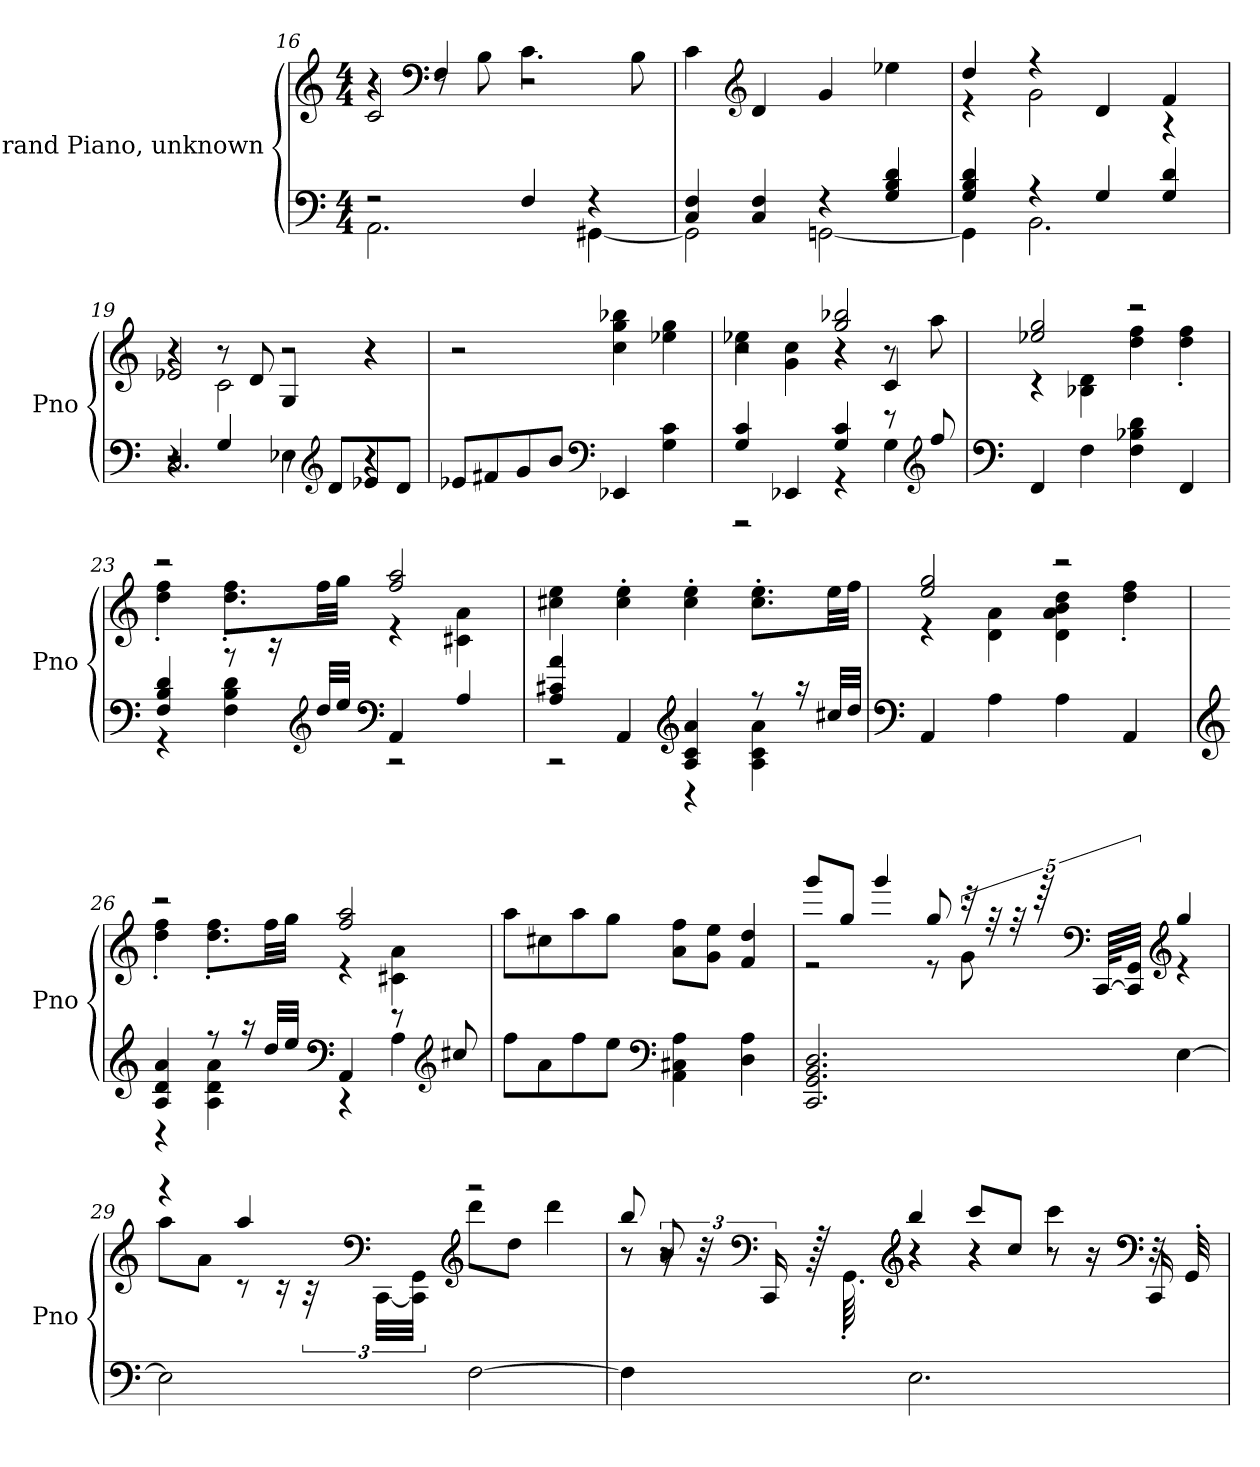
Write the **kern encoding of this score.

**kern	**kern
*part1	*part1
*staff2	*staff1
*I"Grand Piano, unknown	*
*I'Pno	*
*clefF4	*clefG2
*k[]	*k[]
*M4/4	*M4/4
=16	=16
*^	*^
*	*	*	*^
2r	2.AA\	2c/	4r	4r
*	*	*clefF4	*	*
.	.	.	8r	4F/
.	.	.	8B\	.
4F/	.	2r	4.c\	2r
4r	[4GG#X\	.	.	.
.	.	.	8B\	.
*	*	*v	*v	*v
=17	=17	=17
4C/ 4F/	2GG#\]	4c\
*	*	*clefG2
4C/ 4F/	.	4d/
4r	[2GGn\	4g/
4G/ 4B/ 4d/	.	4ee-X\
=18	=18	=18
*	*	*^
4G/ 4B/ 4d/	4GG\]	4dd/	4r
4r	2.BB\	4r	2g\
4G/	.	4d/	.
4G/ 4d/	.	4f/	4r
=19	=19	=19	=19
*	*^	*	*^
4r	2r	2.C/	2e-X/	4r	4r
4G/	.	.	.	2c\	8r
.	.	.	.	.	8d/
8r	4E-X\	.	2r	.	4G/
*clefG2	*	*	*	*	*
8d/L	.	.	.	.	.
8e-X/	4r	4r	.	4r	4r
8d/J	.	.	.	.	.
*v	*v	*v	*	*	*
*	*v	*v	*v
!!LO:LB:g=z
=20	=20
8e-X/L	2r
8f#X/	.
8g/	.
8b/J	.
*clefF4	*
4EE-X/	4cc\ 4gg\ 4bb-X\
4G\ 4c\	4ee-X\ 4gg\
=21	=21
*^	*^
*	*	*	*^
4G/ 4c/	2r	2r	4cc\ 4ee-X\	2r
4EE-X/	.	.	4g\ 4cc\	.
4G/ 4c/	4r	2gg/ 2bb-X/	4r	4r
8r	4G\	.	8r	4c/
*clefG2	*	*	*	*
8ff/	.	.	8aa\	.
*v	*v	*	*	*
*	*v	*v	*v
=22	=22
*clefF4	*
*	*^
4FF/	2ee-X/ 2gg/	4r
4F\	.	4B-X\ 4d\
4F\ 4B-X\ 4d\	2r	4dd\ 4ff\
4FF/	.	4dd\' 4ff\'
=23	=23	=23
*^	*	*
4F/ 4B/ 4d/	4r	2r	4dd\' 4ff\'
8r	4F\ 4B\ 4d\	.	8.dd\' 8.ff\'L
16r	.	.	.
*clefG2	*	*	*
32dd/LLL	.	.	32ff\LL
32ee/JJJ	.	.	32gg\JJJ
*clefF4	*	*	*
4AA/	2r	2ff/ 2aa/	4r
4A/	.	.	4c#X\ 4a\
*	*	*v	*v
!!LO:PB:g=z
=24	=24	=24
4A/ 4c#X/ 4a/	2r	4cc#X\ 4ee\
4AA/	.	4cc#\' 4ee\'
*clefG2	*	*
4A/ 4c#/ 4a/	4r	4cc#\' 4ee\'
8r	4A\ 4c#\ 4a\	8.cc#\' 8.ee\'L
16r	.	.
32cc#X/LLL	.	32ee\LL
32dd/JJJ	.	32ff\JJJ
*v	*v	*
=25	=25
*clefF4	*
*	*^
4AA/	2ee/ 2gg/	4r
4A\	.	4d\ 4a\
4A\	2r	4d\ 4a\ 4b\ 4dd\
4AA/	.	4dd\' 4ff\'
=26	=26	=26
*clefG2	*	*
*^	*	*
4A/ 4d/ 4a/	4r	2r	4dd\' 4ff\'
8r	4A\ 4d\ 4a\	.	8.dd\' 8.ff\'L
16r	.	.	.
32dd/LLL	.	.	32ff\LL
32ee/JJJ	.	.	32gg\JJJ
*clefF4	*	*	*
4AA/	4r	2ff/ 2aa/	4r
8r	4A\	.	4c#X\ 4a\
*clefG2	*	*	*
8cc#X/	.	.	.
*v	*v	*	*
*	*v	*v
=27	=27
8ff\L	8aa\L
8a\	8cc#X\
8ff\	8aa\
8ee\J	8gg\J
*clefF4	*
4AA\ 4C#X\ 4A\	8a\ 8ff\L
.	8g\ 8ee\J
4D\ 4A\	4f/ 4dd/
!!LO:LB:g=z
=28	=28
*	*^
2.CC/ 2.GG/ 2.BB/ 2.D/	8ggg/L	2r
.	8gg/J	.
.	4ggg/	.
.	8gg/	8r
.	40r	8g\
.	40r	.
.	40r	.
.	80r	.
*	*clefF4	*
.	[80CC/KLLL	.
.	40CC/] 40GG/JJJ	.
*	*clefG2	*
[4E\	4gg/	4r
=29	=29	=29
2E\]	4r	8aa\L
.	.	8a\J
.	4aa/	8r
.	.	16r
.	.	48r
*	*clefF4	*
.	.	[48CC\LLL
.	.	48CC\] 48GG\JJJ
*	*clefG2	*
[2F\	2r	8ddd\L
.	.	8dd\J
.	.	4ddd\
!!LO:LB:g=z
=30	=30	=30
*	*	*^
4F\]	8bb/	8r	8r
.	12r	16r	8b/
.	.	32r	.
*	*clefF4	*	*
.	24CC/	.	.
.	.	128r	.
.	.	64.GG'\	.
*	*clefG2	*	*
2.E\	4bb/	4r	4r
.	8ccc/L	4r	4r
.	8cc/J	.	.
.	8r	4ccc\	8r
.	16r	.	16r
*	*clefF4	*	*
.	32r	.	16CC/
.	32GG'/	.	.
*	*v	*v	*v
=	=
*-	*-
